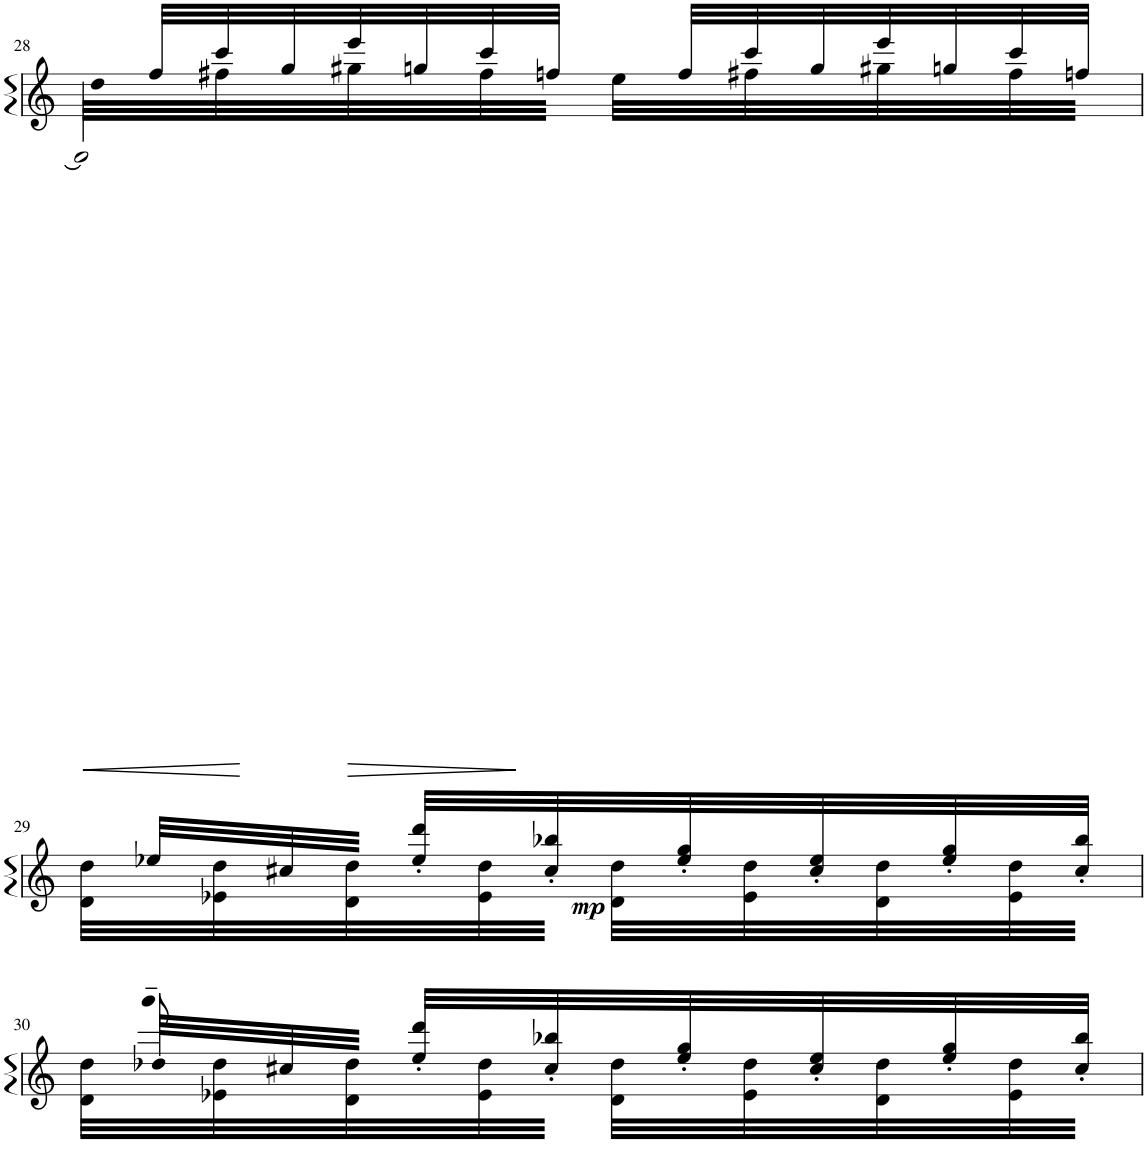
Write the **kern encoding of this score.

**kern	**dynam
*part1	*part1
*staff1	*staff1
*I"Piano	*
*I'Pno	*
!!LO:PB:g=z
*clefG2	*
*k[]	*
*M2/4	*
=28	=28
!	!LO:HP:b
*^	*
*	*^	*
32ryy	32ee\LLL	2e\]	<
32ff/LLL	32ryy	.	.
32ccc/	32ff#X\	.	.
32gg/	32ryy	.	[
!	!	!	!LO:HP:b
32eee/	32gg#X\	.	>
32ggn/	32ryy	.	.
32ccc/	32ff#\	.	.
32ffn/JJJ	32ryy	.	]
32ryy	32ee\LLL	.	.
32ff/LLL	32ryy	.	.
32ccc/	32ff#X\	.	.
32gg/	32ryy	.	.
32eee/	32gg#X\	.	.
32ggn/	32ryy	.	.
32ccc/	32ff#\	.	.
32ffn/JJJ	32ryy	.	.
*	*v	*v	*
!!LO:LB:g=z
=29	=29	=29
32ryy	32d\ 32dd\LLL	.
32ee-X/LLL	32ryy	.
32ryy	32e-X\ 32dd\	.
32cc#X/	32ryy	.
32ryy	32d\ 32dd\	.
!	!	!LO:DY:b
32ee-/' 32ddd/'LLL	32ryy	mp
32ryy	32e-\ 32dd\	.
32cc#/' 32bb-X/'	32ryy	.
32ryy	32d\ 32dd\LLL	.
32ee-/' 32gg/'	32ryy	.
32ryy	32e-\ 32dd\	.
32cc#/' 32ee-/'	32ryy	.
32ryy	32d\ 32dd\	.
32ee-/' 32gg/'	32ryy	.
32ryy	32e-\ 32dd\	.
32cc#/' 32bb-/'JJJ	32ryy	.
!!LO:LB:g=z	!!
=30	=30	=30
*	*^	*
32ryy	32d\ 32dd\LLL	32ryy	.
32ee-X/LLL	32ryy	8ddd~/	.
32ryy	32e-X\ 32dd\	.	.
32cc#X/	32ryy	.	.
32ryy	32d\ 32dd\	.	.
32ee-/' 32ddd/'LLL	32ryy	16.ryy	.
32ryy	32e-\ 32dd\	.	.
32cc#/' 32bb-X/'	32ryy	.	.
32ryy	32d\ 32dd\LLL	4ryy	.
32ee-/' 32gg/'	32ryy	.	.
32ryy	32e-\ 32dd\	.	.
32cc#/' 32ee-/'	32ryy	.	.
32ryy	32d\ 32dd\	.	.
32ee-/' 32gg/'	32ryy	.	.
32ryy	32e-\ 32dd\	.	.
32cc#/' 32bb-/'JJJ	32ryy	.	.
*v	*v	*v	*
=	=
*-	*-
